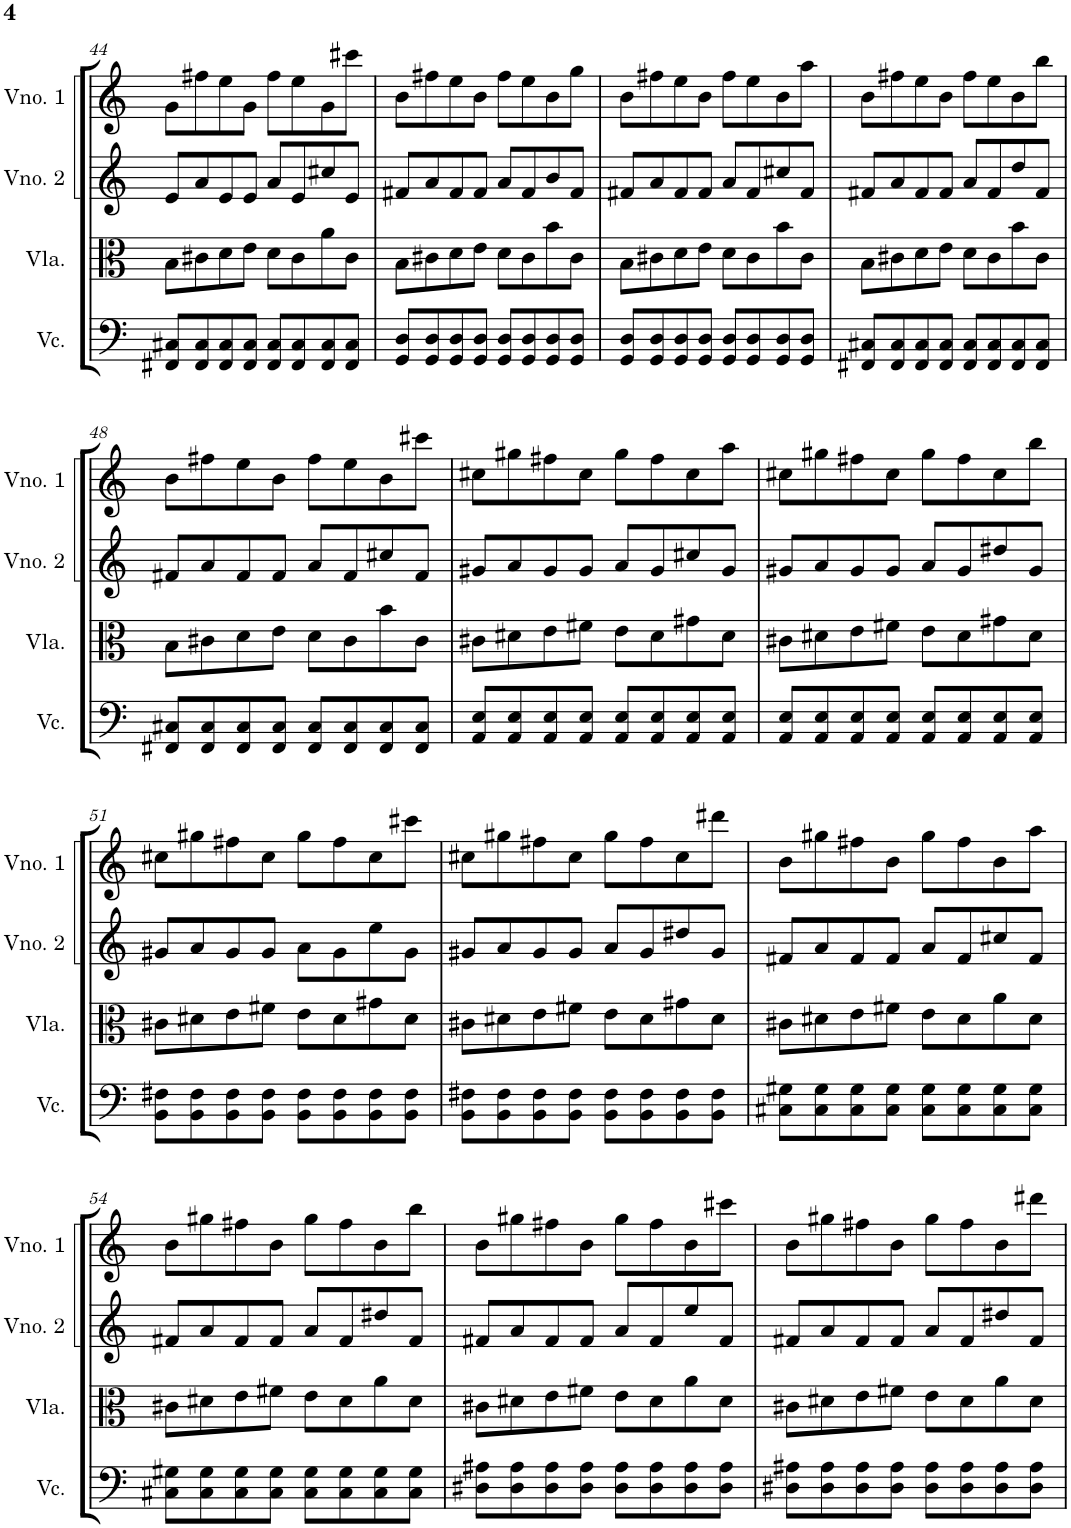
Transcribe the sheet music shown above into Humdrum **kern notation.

**kern	**kern	**kern	**kern
*part4	*part3	*part2	*part1
*staff4	*staff3	*staff2	*staff1
*I"Violoncelo	*I"Viola	*I"Violino 2	*I"Violino 1
*I'Vc.	*I'Vla.	*I'Vno. 2	*I'Vno. 1
!!LO:PB:g=z
*clefF4	*clefC3	*clefG2	*clefG2
*k[]	*k[]	*k[]	*k[]
*M2/2	*M2/2	*M2/2	*M2/2
*met(c|)	*met(c|)	*met(c|)	*met(c|)
=44	=44	=44	=44
8FF#X/ 8C#X/L	8B\L	8e/L	8g\L
8FF#/ 8C#/	8c#X\	8a/	8ff#X\
8FF#/ 8C#/	8d\	8e/	8ee\
8FF#/ 8C#/J	8e\J	8e/J	8g\J
8FF#/ 8C#/L	8d\L	8a/L	8ff#\L
8FF#/ 8C#/	8c#\	8e/	8ee\
8FF#/ 8C#/	8a\	8cc#X/	8g\
8FF#/ 8C#/J	8c#\J	8e/J	8ccc#X\J
=45	=45	=45	=45
8GG/ 8D/L	8B\L	8f#X/L	8b\L
8GG/ 8D/	8c#X\	8a/	8ff#X\
8GG/ 8D/	8d\	8f#/	8ee\
8GG/ 8D/J	8e\J	8f#/J	8b\J
8GG/ 8D/L	8d\L	8a/L	8ff#\L
8GG/ 8D/	8c#\	8f#/	8ee\
8GG/ 8D/	8b\	8b/	8b\
8GG/ 8D/J	8c#\J	8f#/J	8gg\J
=46	=46	=46	=46
8GG/ 8D/L	8B\L	8f#X/L	8b\L
8GG/ 8D/	8c#X\	8a/	8ff#X\
8GG/ 8D/	8d\	8f#/	8ee\
8GG/ 8D/J	8e\J	8f#/J	8b\J
8GG/ 8D/L	8d\L	8a/L	8ff#\L
8GG/ 8D/	8c#\	8f#/	8ee\
8GG/ 8D/	8b\	8cc#X/	8b\
8GG/ 8D/J	8c#\J	8f#/J	8aa\J
=47	=47	=47	=47
8FF#X/ 8C#X/L	8B\L	8f#X/L	8b\L
8FF#/ 8C#/	8c#X\	8a/	8ff#X\
8FF#/ 8C#/	8d\	8f#/	8ee\
8FF#/ 8C#/J	8e\J	8f#/J	8b\J
8FF#/ 8C#/L	8d\L	8a/L	8ff#\L
8FF#/ 8C#/	8c#\	8f#/	8ee\
8FF#/ 8C#/	8b\	8dd/	8b\
8FF#/ 8C#/J	8c#\J	8f#/J	8bb\J
!!LO:LB:g=z
=48	=48	=48	=48
8FF#X/ 8C#X/L	8B\L	8f#X/L	8b\L
8FF#/ 8C#/	8c#X\	8a/	8ff#X\
8FF#/ 8C#/	8d\	8f#/	8ee\
8FF#/ 8C#/J	8e\J	8f#/J	8b\J
8FF#/ 8C#/L	8d\L	8a/L	8ff#\L
8FF#/ 8C#/	8c#\	8f#/	8ee\
8FF#/ 8C#/	8b\	8cc#X/	8b\
8FF#/ 8C#/J	8c#\J	8f#/J	8ccc#X\J
=49	=49	=49	=49
8AA/ 8E/L	8c#X\L	8g#X/L	8cc#X\L
8AA/ 8E/	8d#X\	8a/	8gg#X\
8AA/ 8E/	8e\	8g#/	8ff#X\
8AA/ 8E/J	8f#X\J	8g#/J	8cc#\J
8AA/ 8E/L	8e\L	8a/L	8gg#\L
8AA/ 8E/	8d#\	8g#/	8ff#\
8AA/ 8E/	8g#X\	8cc#X/	8cc#\
8AA/ 8E/J	8d#\J	8g#/J	8aa\J
=50	=50	=50	=50
8AA/ 8E/L	8c#X\L	8g#X/L	8cc#X\L
8AA/ 8E/	8d#X\	8a/	8gg#X\
8AA/ 8E/	8e\	8g#/	8ff#X\
8AA/ 8E/J	8f#X\J	8g#/J	8cc#\J
8AA/ 8E/L	8e\L	8a/L	8gg#\L
8AA/ 8E/	8d#\	8g#/	8ff#\
8AA/ 8E/	8g#X\	8dd#X/	8cc#\
8AA/ 8E/J	8d#\J	8g#/J	8bb\J
!!LO:LB:g=z
=51	=51	=51	=51
8BB\ 8F#X\L	8c#X\L	8g#X/L	8cc#X\L
8BB\ 8F#\	8d#X\	8a/	8gg#X\
8BB\ 8F#\	8e\	8g#/	8ff#X\
8BB\ 8F#\J	8f#X\J	8g#/J	8cc#\J
8BB\ 8F#\L	8e\L	8a\L	8gg#\L
8BB\ 8F#\	8d#\	8g#\	8ff#\
8BB\ 8F#\	8g#X\	8ee\	8cc#\
8BB\ 8F#\J	8d#\J	8g#\J	8ccc#X\J
=52	=52	=52	=52
8BB\ 8F#X\L	8c#X\L	8g#X/L	8cc#X\L
8BB\ 8F#\	8d#X\	8a/	8gg#X\
8BB\ 8F#\	8e\	8g#/	8ff#X\
8BB\ 8F#\J	8f#X\J	8g#/J	8cc#\J
8BB\ 8F#\L	8e\L	8a/L	8gg#\L
8BB\ 8F#\	8d#\	8g#/	8ff#\
8BB\ 8F#\	8g#X\	8dd#X/	8cc#\
8BB\ 8F#\J	8d#\J	8g#/J	8ddd#X\J
=53	=53	=53	=53
8C#X\ 8G#X\L	8c#X\L	8f#X/L	8b\L
8C#\ 8G#\	8d#X\	8a/	8gg#X\
8C#\ 8G#\	8e\	8f#/	8ff#X\
8C#\ 8G#\J	8f#X\J	8f#/J	8b\J
8C#\ 8G#\L	8e\L	8a/L	8gg#\L
8C#\ 8G#\	8d#\	8f#/	8ff#\
8C#\ 8G#\	8a\	8cc#X/	8b\
8C#\ 8G#\J	8d#\J	8f#/J	8aa\J
!!LO:LB:g=z
=54	=54	=54	=54
8C#X\ 8G#X\L	8c#X\L	8f#X/L	8b\L
8C#\ 8G#\	8d#X\	8a/	8gg#X\
8C#\ 8G#\	8e\	8f#/	8ff#X\
8C#\ 8G#\J	8f#X\J	8f#/J	8b\J
8C#\ 8G#\L	8e\L	8a/L	8gg#\L
8C#\ 8G#\	8d#\	8f#/	8ff#\
8C#\ 8G#\	8a\	8dd#X/	8b\
8C#\ 8G#\J	8d#\J	8f#/J	8bb\J
=55	=55	=55	=55
8D#X\ 8A#X\L	8c#X\L	8f#X/L	8b\L
8D#\ 8A#\	8d#X\	8a/	8gg#X\
8D#\ 8A#\	8e\	8f#/	8ff#X\
8D#\ 8A#\J	8f#X\J	8f#/J	8b\J
8D#\ 8A#\L	8e\L	8a/L	8gg#\L
8D#\ 8A#\	8d#\	8f#/	8ff#\
8D#\ 8A#\	8a\	8ee/	8b\
8D#\ 8A#\J	8d#\J	8f#/J	8ccc#X\J
=56	=56	=56	=56
8D#X\ 8A#X\L	8c#X\L	8f#X/L	8b\L
8D#\ 8A#\	8d#X\	8a/	8gg#X\
8D#\ 8A#\	8e\	8f#/	8ff#X\
8D#\ 8A#\J	8f#X\J	8f#/J	8b\J
8D#\ 8A#\L	8e\L	8a/L	8gg#\L
8D#\ 8A#\	8d#\	8f#/	8ff#\
8D#\ 8A#\	8a\	8dd#X/	8b\
8D#\ 8A#\J	8d#\J	8f#/J	8ddd#X\J
=	=	=	=
*-	*-	*-	*-
